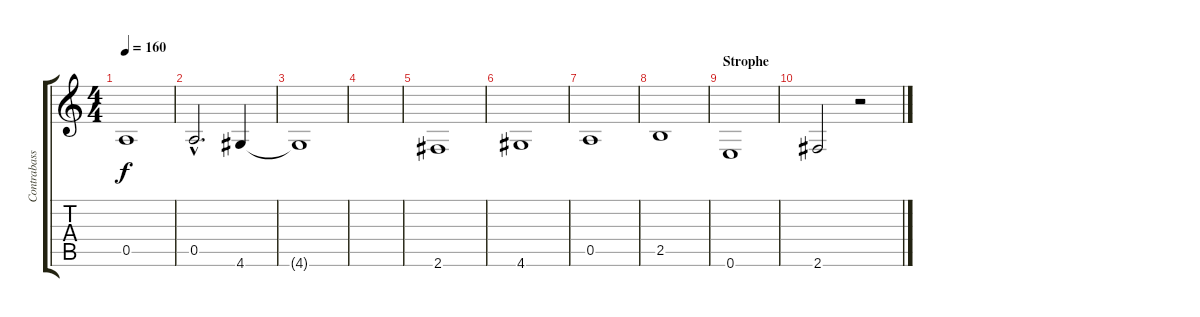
\track ("Contrabass" "Contrabass") {instrument contrabass}
\staff {score tabs}
\tuning (E4 B3 G3 D3 A2 E2) {hide}
\ts (4 4)
\tempo 160
\clef g2
\ks c
0.5.1{dy f} |
0.5{hac}.2{d} 4.6.4 |
4.6{t}.1 |
|
2.6.1 |
4.6.1 |
0.5.1 |
2.5.1 |
\section ("" "Strophe")
0.6.1 |
2.6.2 r.2
